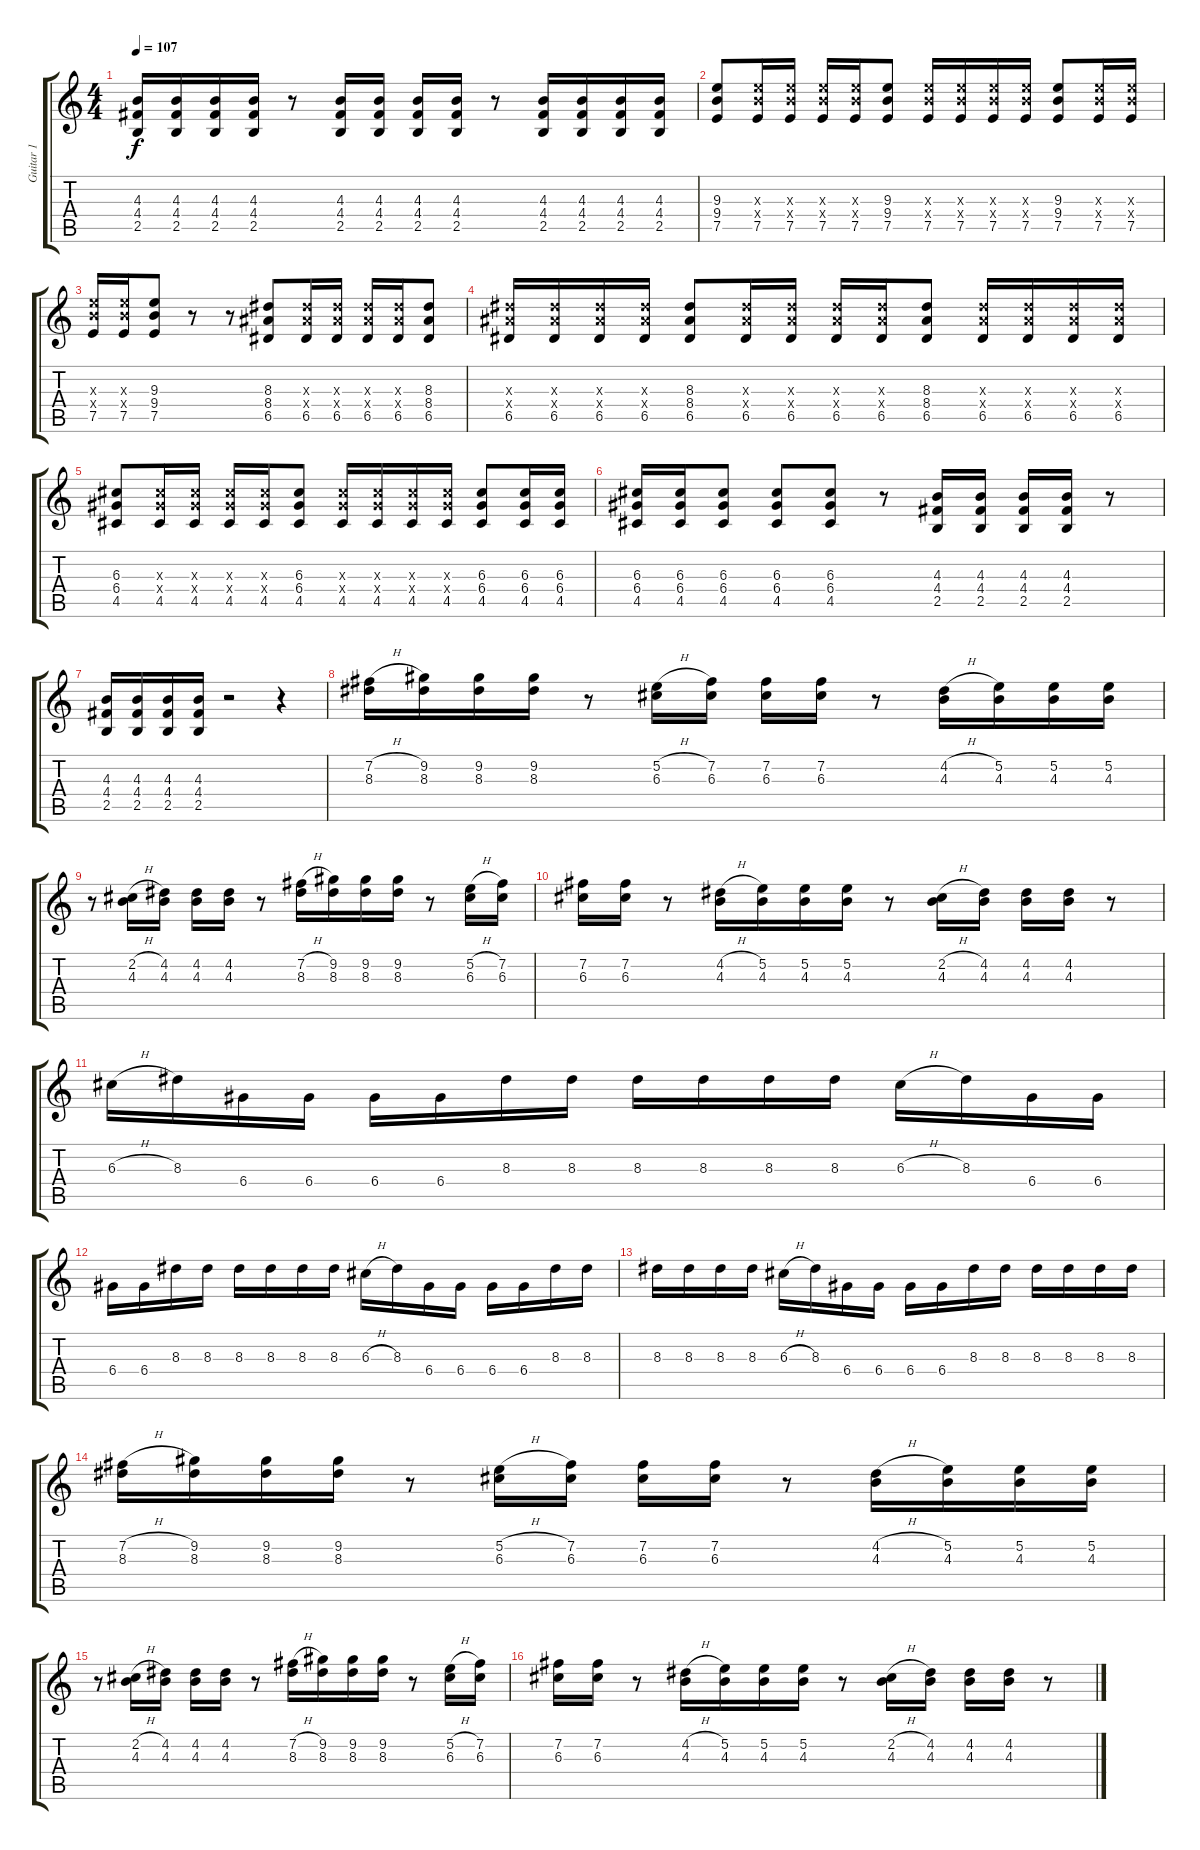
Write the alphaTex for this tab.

\track ("Guitar 1" "Guitar 1") {instrument overdrivenguitar}
\staff {score tabs}
\tuning (E4 B3 G3 D3 A2 E2) {hide}
\ts (4 4)
\tempo 107
\clef g2
\ks c
(4.3 4.4 2.5).16{dy f} (4.3 4.4 2.5).16 (4.3 4.4 2.5).16 (4.3 4.4 2.5).16 r.8 (4.3 4.4 2.5).16 (4.3 4.4 2.5).16 (4.3 4.4 2.5).16 (4.3 4.4 2.5).16 r.8 (4.3 4.4 2.5).16 (4.3 4.4 2.5).16 (4.3 4.4 2.5).16 (4.3 4.4 2.5).16 |
(9.3 9.4 7.5).8{volume 13 instrument distortionguitar} (9.3{x} 9.4{x} 7.5).16 (9.3{x} 9.4{x} 7.5).16 (9.3{x} 9.4{x} 7.5).16 (9.3{x} 9.4{x} 7.5).16 (9.3 9.4 7.5).8 (9.3{x} 9.4{x} 7.5).16 (9.3{x} 9.4{x} 7.5).16 (9.3{x} 9.4{x} 7.5).16 (9.3{x} 9.4{x} 7.5).16{volume 13 instrument distortionguitar} (9.3 9.4 7.5).8 (9.3{x} 9.4{x} 7.5).16 (9.3{x} 9.4{x} 7.5).16 |
(9.3{x} 9.4{x} 7.5).16 (9.3{x} 9.4{x} 7.5).16 (9.3 9.4 7.5).8 r.8 r.8 (8.3 8.4 6.5).8 (8.3{x} 8.4{x} 6.5).16 (8.3{x} 8.4{x} 6.5).16 (8.3{x} 8.4{x} 6.5).16 (8.3{x} 8.4{x} 6.5).16 (8.3 8.4 6.5).8 |
(8.3{x} 8.4{x} 6.5).16 (8.3{x} 8.4{x} 6.5).16 (8.3{x} 8.4{x} 6.5).16 (8.3{x} 8.4{x} 6.5).16 (8.3 8.4 6.5).8 (8.3{x} 8.4{x} 6.5).16 (8.3{x} 8.4{x} 6.5).16 (8.3{x} 8.4{x} 6.5).16 (8.3{x} 8.4{x} 6.5).16 (8.3 8.4 6.5).8 (8.3{x} 8.4{x} 6.5).16 (8.3{x} 8.4{x} 6.5).16 (8.3{x} 8.4{x} 6.5).16 (8.3{x} 8.4{x} 6.5).16 |
(6.3 6.4 4.5).8 (6.3{x} 6.4{x} 4.5).16 (6.3{x} 6.4{x} 4.5).16 (6.3{x} 6.4{x} 4.5).16 (6.3{x} 6.4{x} 4.5).16 (6.3 6.4 4.5).8 (6.3{x} 6.4{x} 4.5).16 (6.3{x} 6.4{x} 4.5).16 (6.3{x} 6.4{x} 4.5).16 (6.3{x} 6.4{x} 4.5).16 (6.3 6.4 4.5).8 (6.3 6.4 4.5).16 (6.3 6.4 4.5).16 |
(6.3 6.4 4.5).16 (6.3 6.4 4.5).16 (6.3 6.4 4.5).8 (6.3 6.4 4.5).8 (6.3 6.4 4.5).8 r.8 (4.3 4.4 2.5).16 (4.3 4.4 2.5).16 (4.3 4.4 2.5).16 (4.3 4.4 2.5).16 r.8 |
(4.3 4.4 2.5).16 (4.3 4.4 2.5).16 (4.3 4.4 2.5).16 (4.3 4.4 2.5).16 r.2 r.4 |
(7.2{h} 8.3).16 (9.2 8.3).16 (9.2 8.3).16 (9.2 8.3).16 r.8 (5.2{h} 6.3).16 (7.2 6.3).16 (7.2 6.3).16 (7.2 6.3).16 r.8 (4.2{h} 4.3).16 (5.2 4.3).16 (5.2 4.3).16 (5.2 4.3).16 |
r.8 (2.2{h} 4.3).16 (4.2 4.3).16 (4.2 4.3).16 (4.2 4.3).16 r.8 (7.2{h} 8.3).16 (9.2 8.3).16 (9.2 8.3).16 (9.2 8.3).16 r.8 (5.2{h} 6.3).16 (7.2 6.3).16 |
(7.2 6.3).16 (7.2 6.3).16 r.8 (4.2{h} 4.3).16 (5.2 4.3).16 (5.2 4.3).16 (5.2 4.3).16 r.8 (2.2{h} 4.3).16 (4.2 4.3).16 (4.2 4.3).16 (4.2 4.3).16 r.8 |
6.3{h}.16{volume 10 instrument distortionguitar} 8.3.16 6.4.16 6.4.16 6.4.16 6.4.16 8.3.16 8.3.16 8.3.16 8.3.16 8.3.16 8.3.16 6.3{h}.16 8.3.16 6.4.16 6.4.16 |
6.4.16 6.4.16 8.3.16 8.3.16 8.3.16 8.3.16 8.3.16 8.3.16 6.3{h}.16 8.3.16 6.4.16 6.4.16 6.4.16 6.4.16 8.3.16 8.3.16 |
8.3.16 8.3.16 8.3.16 8.3.16 6.3{h}.16 8.3.16 6.4.16 6.4.16 6.4.16 6.4.16 8.3.16 8.3.16 8.3.16 8.3.16 8.3.16 8.3.16 |
(7.2{h} 8.3).16 (9.2 8.3).16 (9.2 8.3).16 (9.2 8.3).16 r.8 (5.2{h} 6.3).16 (7.2 6.3).16 (7.2 6.3).16 (7.2 6.3).16 r.8 (4.2{h} 4.3).16 (5.2 4.3).16 (5.2 4.3).16 (5.2 4.3).16 |
r.8 (2.2{h} 4.3).16 (4.2 4.3).16 (4.2 4.3).16 (4.2 4.3).16 r.8 (7.2{h} 8.3).16 (9.2 8.3).16 (9.2 8.3).16 (9.2 8.3).16 r.8 (5.2{h} 6.3).16 (7.2 6.3).16 |
(7.2 6.3).16 (7.2 6.3).16 r.8 (4.2{h} 4.3).16 (5.2 4.3).16 (5.2 4.3).16 (5.2 4.3).16 r.8 (2.2{h} 4.3).16 (4.2 4.3).16 (4.2 4.3).16 (4.2 4.3).16 r.8
